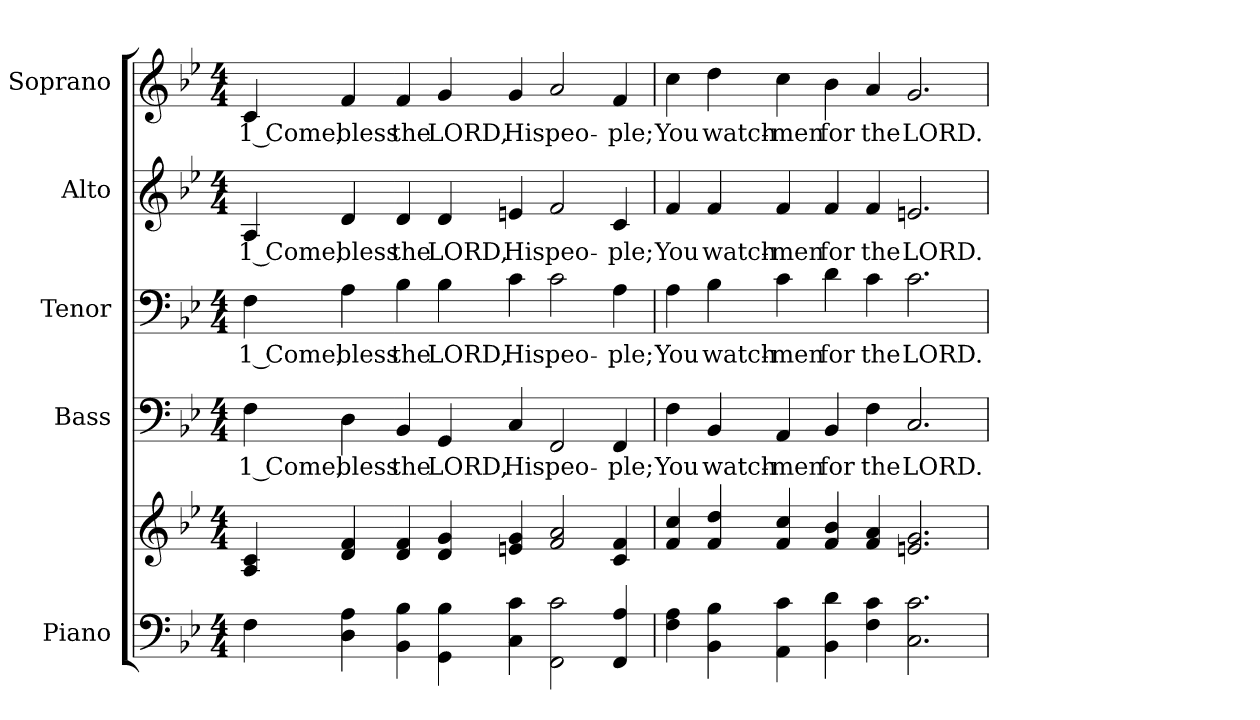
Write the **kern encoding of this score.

**kern	**kern	**kern	**text	**kern	**text	**kern	**text	**kern	**text
*part5	*part5	*part4	*part4	*part3	*part3	*part2	*part2	*part1	*part1
*staff6	*staff5	*staff4	*staff4	*staff3	*staff3	*staff2	*staff2	*staff1	*staff1
*I"Piano	*	*I"Bass	*	*I"Tenor	*	*I"Alto	*	*I"Soprano	*
*I'Pno.	*	*I'B.	*	*I'T.	*	*I'A.	*	*I'S.	*
!!LO:PB:g=z
*clefF4	*clefG2	*clefF4	*	*clefF4	*	*clefG2	*	*clefG2	*
*k[b-e-]	*k[b-e-]	*k[b-e-]	*	*k[b-e-]	*	*k[b-e-]	*	*k[b-e-]	*
*B-:	*B-:	*B-:	*	*B-:	*	*B-:	*	*B-:	*
*M4/4	*M4/4	*M4/4	*	*M4/4	*	*M4/4	*	*M4/4	*
*MM150	*MM150	*MM150	*	*MM150	*	*MM150	*	*MM150	*
=1	=1	=1	=1	=1	=1	=1	=1	=1	=1
!	!	!	!LO:LY:b:color=#000000	!	!	!	!	!	!
!	!	!	!	!	!LO:LY:b:color=#000000	!	!	!	!
!	!	!	!	!	!	!	!LO:LY:b:color=#000000	!	!
!	!	!	!	!	!	!	!	!	!LO:LY:b:color=#000000
4Fi\	4Ai/ 4ci	4Fi\	1 Come,	4Fi\	1 Come,	4Ai/	1 Come,	4ci/	1 Come,
!	!	!	!LO:LY:b:color=#000000	!	!	!	!	!	!
!	!	!	!	!	!LO:LY:b:color=#000000	!	!	!	!
!	!	!	!	!	!	!	!LO:LY:b:color=#000000	!	!
!	!	!	!	!	!	!	!	!	!LO:LY:b:color=#000000
4Di\ 4Ai	4di/ 4fi	4Di\	bless	4Ai\	bless	4di/	bless	4fi/	bless
!	!	!	!LO:LY:b:color=#000000	!	!	!	!	!	!
!	!	!	!	!	!LO:LY:b:color=#000000	!	!	!	!
!	!	!	!	!	!	!	!LO:LY:b:color=#000000	!	!
!	!	!	!	!	!	!	!	!	!LO:LY:b:color=#000000
4BB-i\ 4B-i	4di/ 4fi	4BB-i/	the	4B-i\	the	4di/	the	4fi/	the
!	!	!	!LO:LY:b:color=#000000	!	!	!	!	!	!
!	!	!	!	!	!LO:LY:b:color=#000000	!	!	!	!
!	!	!	!	!	!	!	!LO:LY:b:color=#000000	!	!
!	!	!	!	!	!	!	!	!	!LO:LY:b:color=#000000
4GGi\ 4B-i	4di/ 4gi	4GGi/	LORD,	4B-i\	LORD,	4di/	LORD,	4gi/	LORD,
!	!	!	!LO:LY:b:color=#000000	!	!	!	!	!	!
!	!	!	!	!	!LO:LY:b:color=#000000	!	!	!	!
!	!	!	!	!	!	!	!LO:LY:b:color=#000000	!	!
!	!	!	!	!	!	!	!	!	!LO:LY:b:color=#000000
4Ci\ 4ci	4eni/ 4gi	4Ci/	His	4ci\	His	4eni/	His	4gi/	His
!	!	!	!LO:LY:b:color=#000000	!	!	!	!	!	!
!	!	!	!	!	!LO:LY:b:color=#000000	!	!	!	!
!	!	!	!	!	!	!	!LO:LY:b:color=#000000	!	!
!	!	!	!	!	!	!	!	!	!LO:LY:b:color=#000000
2FFi\ 2ci	2fi/ 2ai	2FFi/	peo-	2ci\	peo-	2fi/	peo-	2ai/	peo-
!	!	!	!LO:LY:b:color=#000000	!	!	!	!	!	!
!	!	!	!	!	!LO:LY:b:color=#000000	!	!	!	!
!	!	!	!	!	!	!	!LO:LY:b:color=#000000	!	!
!	!	!	!	!	!	!	!	!	!LO:LY:b:color=#000000
4FFi/ 4Ai	4ci/ 4fi	4FFi/	-ple;	4Ai\	-ple;	4ci/	-ple;	4fi/	-ple;
=2	=2	=2	=2	=2	=2	=2	=2	=2	=2
!	!	!	!LO:LY:b:color=#000000	!	!	!	!	!	!
!	!	!	!	!	!LO:LY:b:color=#000000	!	!	!	!
!	!	!	!	!	!	!	!LO:LY:b:color=#000000	!	!
!	!	!	!	!	!	!	!	!	!LO:LY:b:color=#000000
4Fi\ 4Ai	4fi/ 4cci	4Fi\	You	4Ai\	You	4fi/	You	4cci\	You
!	!	!	!LO:LY:b:color=#000000	!	!	!	!	!	!
!	!	!	!	!	!LO:LY:b:color=#000000	!	!	!	!
!	!	!	!	!	!	!	!LO:LY:b:color=#000000	!	!
!	!	!	!	!	!	!	!	!	!LO:LY:b:color=#000000
4BB-i\ 4B-i	4fi/ 4ddi	4BB-i/	watch-	4B-i\	watch-	4fi/	watch-	4ddi\	watch-
!	!	!	!LO:LY:b:color=#000000	!	!	!	!	!	!
!	!	!	!	!	!LO:LY:b:color=#000000	!	!	!	!
!	!	!	!	!	!	!	!LO:LY:b:color=#000000	!	!
!	!	!	!	!	!	!	!	!	!LO:LY:b:color=#000000
4AAi\ 4ci	4fi/ 4cci	4AAi/	-men	4ci\	-men	4fi/	-men	4cci\	-men
!	!	!	!LO:LY:b:color=#000000	!	!	!	!	!	!
!	!	!	!	!	!LO:LY:b:color=#000000	!	!	!	!
!	!	!	!	!	!	!	!LO:LY:b:color=#000000	!	!
!	!	!	!	!	!	!	!	!	!LO:LY:b:color=#000000
4BB-i\ 4di	4fi/ 4b-i	4BB-i/	for	4di\	for	4fi/	for	4b-i\	for
!	!	!	!LO:LY:b:color=#000000	!	!	!	!	!	!
!	!	!	!	!	!LO:LY:b:color=#000000	!	!	!	!
!	!	!	!	!	!	!	!LO:LY:b:color=#000000	!	!
!	!	!	!	!	!	!	!	!	!LO:LY:b:color=#000000
4Fi\ 4ci	4fi/ 4ai	4Fi\	the	4ci\	the	4fi/	the	4ai/	the
!	!	!	!LO:LY:b:color=#000000	!	!	!	!	!	!
!	!	!	!	!	!LO:LY:b:color=#000000	!	!	!	!
!	!	!	!	!	!	!	!LO:LY:b:color=#000000	!	!
!	!	!	!	!	!	!	!	!	!LO:LY:b:color=#000000
2.Ci\ 2.ci	2.eni/ 2.gi	2.Ci/	LORD.	2.ci\	LORD.	2.eni/	LORD.	2.gi/	LORD.
=	=	=	=	=	=	=	=	=	=
*-	*-	*-	*-	*-	*-	*-	*-	*-	*-
